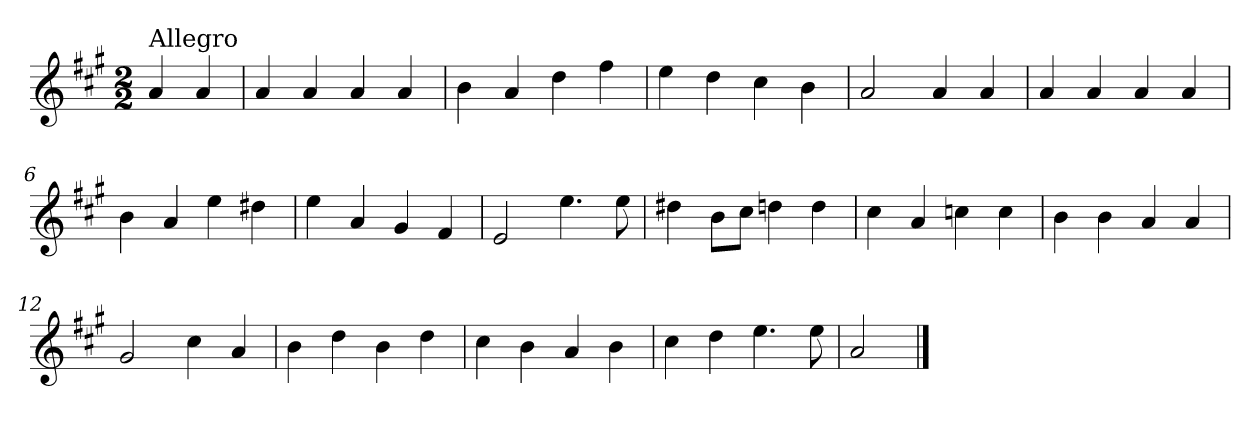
**kern
*part1
*staff1
*clefG2
*k[f#c#g#]
*A:
*M2/2
=
!LO:TX:a:t=Allegro
4a/
4a/
=1
4a/
4a/
4a/
4a/
=2
4b\
4a/
4dd\
4ff#\
=3
4ee\
4dd\
4cc#\
4b\
=4
2a/
4a/
4a/
=5
4a/
4a/
4a/
4a/
!!LO:LB:g=z
=6
4b\
4a/
4ee\
4dd#X\
=7
4ee\
4a/
4g#/
4f#/
=8
2e/
4.ee\
8ee\
=9
4dd#X\
8b\L
8cc#\J
4ddn\
4dd\
=10
4cc#\
4a/
4ccn\
4cc\
=11
4b\
4b\
4a/
4a/
!!LO:LB:g=z
=12
2g#/
4cc#\
4a/
=13
4b\
4dd\
4b\
4dd\
=14
4cc#\
4b\
4a/
4b\
=15
4cc#\
4dd\
4.ee\
8ee\
=16
2a/
==
*-
